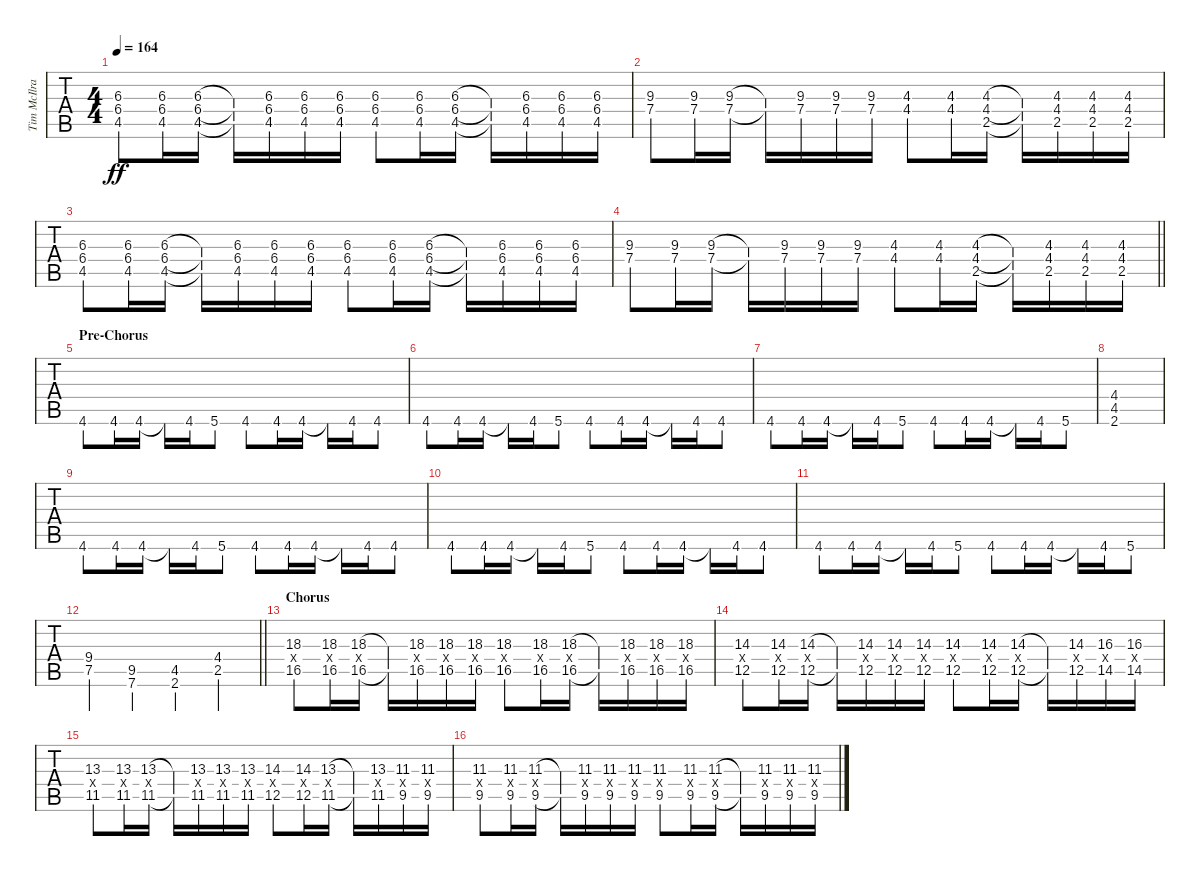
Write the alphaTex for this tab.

\track ("Tim McIlrath - Guitar" "Tim McIlra") {instrument distortionguitar}
\staff {tabs}
\tuning (Eb4 Bb3 Gb3 Db3 Ab2 Eb2) {hide}
\ts (4 4)
\tempo 164
\clef g2
\ks eb
(6.3 6.4 4.5).8{dy ff} (6.3 6.4 4.5).16 (6.3 6.4 4.5).16 (6.3{t} 6.4{t} 4.5{t}).16 (6.3 6.4 4.5).16 (6.3 6.4 4.5).16 (6.3 6.4 4.5).16 (6.3 6.4 4.5).8 (6.3 6.4 4.5).16 (6.3 6.4 4.5).16 (6.3{t} 6.4{t} 4.5{t}).16 (6.3 6.4 4.5).16 (6.3 6.4 4.5).16 (6.3 6.4 4.5).16 |
(9.3 7.4).8 (9.3 7.4).16 (9.3 7.4).16 (9.3{t} 7.4{t}).16 (9.3 7.4).16 (9.3 7.4).16 (9.3 7.4).16 (4.3 4.4).8 (4.3 4.4).16 (4.3 4.4 2.5).16 (4.3{t} 4.4{t} 2.5{t}).16 (4.3 4.4 2.5).16 (4.3 4.4 2.5).16 (4.3 4.4 2.5).16 |
(6.3 6.4 4.5).8 (6.3 6.4 4.5).16 (6.3 6.4 4.5).16 (6.3{t} 6.4{t} 4.5{t}).16 (6.3 6.4 4.5).16 (6.3 6.4 4.5).16 (6.3 6.4 4.5).16 (6.3 6.4 4.5).8 (6.3 6.4 4.5).16 (6.3 6.4 4.5).16 (6.3{t} 6.4{t} 4.5{t}).16 (6.3 6.4 4.5).16 (6.3 6.4 4.5).16 (6.3 6.4 4.5).16 |
\barLineRight lightlight
(9.3 7.4).8 (9.3 7.4).16 (9.3 7.4).16 (9.3{t} 7.4{t}).16 (9.3 7.4).16 (9.3 7.4).16 (9.3 7.4).16 (4.3 4.4).8 (4.3 4.4).16 (4.3 4.4 2.5).16 (4.3{t} 4.4{t} 2.5{t}).16 (4.3 4.4 2.5).16 (4.3 4.4 2.5).16 (4.3 4.4 2.5).16 |
\section ("" "Pre-Chorus")
4.6.8 4.6.16 4.6.16 4.6{t}.16 4.6.16 5.6.8 4.6.8 4.6.16 4.6.16 4.6{t}.16 4.6.16 4.6.8 |
4.6.8 4.6.16 4.6.16 4.6{t}.16 4.6.16 5.6.8 4.6.8 4.6.16 4.6.16 4.6{t}.16 4.6.16 4.6.8 |
4.6.8 4.6.16 4.6.16 4.6{t}.16 4.6.16 5.6.8 4.6.8 4.6.16 4.6.16 4.6{t}.16 4.6.16 5.6.8 |
(4.4 4.5 2.6).1 |
4.6.8 4.6.16 4.6.16 4.6{t}.16 4.6.16 5.6.8 4.6.8 4.6.16 4.6.16 4.6{t}.16 4.6.16 4.6.8 |
4.6.8 4.6.16 4.6.16 4.6{t}.16 4.6.16 5.6.8 4.6.8 4.6.16 4.6.16 4.6{t}.16 4.6.16 4.6.8 |
4.6.8 4.6.16 4.6.16 4.6{t}.16 4.6.16 5.6.8 4.6.8 4.6.16 4.6.16 4.6{t}.16 4.6.16 5.6.8 |
\barLineRight lightlight
(9.4 7.5).4 (9.5 7.6).4 (4.5 2.6).4 (4.4 2.5).4 |
\section ("" "Chorus")
(18.3 16.4{x} 16.5).8 (18.3 16.4{x} 16.5).16 (18.3 16.4{x} 16.5).16 (18.3{t} 16.5{t}).16 (18.3 16.4{x} 16.5).16 (18.3 16.4{x} 16.5).16 (18.3 16.4{x} 16.5).16 (18.3 16.4{x} 16.5).8 (18.3 16.4{x} 16.5).16 (18.3 16.4{x} 16.5).16 (18.3{t} 16.5{t}).16 (18.3 16.4{x} 16.5).16 (18.3 16.4{x} 16.5).16 (18.3 16.4{x} 16.5).16 |
(14.3 12.4{x} 12.5).8 (14.3 12.4{x} 12.5).16 (14.3 12.4{x} 12.5).16 (14.3{t} 12.5{t}).16 (14.3 12.4{x} 12.5).16 (14.3 12.4{x} 12.5).16 (14.3 12.4{x} 12.5).16 (14.3 12.4{x} 12.5).8 (14.3 12.4{x} 12.5).16 (14.3 12.4{x} 12.5).16 (14.3{t} 12.5{t}).16 (14.3 12.4{x} 12.5).16 (16.3 14.4{x} 14.5).16 (16.3 14.4{x} 14.5).16 |
(13.3 11.4{x} 11.5).8 (13.3 11.4{x} 11.5).16 (13.3 11.4{x} 11.5).16 (13.3{t} 11.5{t}).16 (13.3 11.4{x} 11.5).16 (13.3 11.4{x} 11.5).16 (13.3 11.4{x} 11.5).16 (14.3 12.4{x} 12.5).8 (14.3 12.4{x} 12.5).16 (13.3 11.4{x} 11.5).16 (13.3{t} 11.5{t}).16 (13.3 11.4{x} 11.5).16 (11.3 9.4{x} 9.5).16 (11.3 9.4{x} 9.5).16 |
(11.3 9.4{x} 9.5).8 (11.3 9.4{x} 9.5).16 (11.3 9.4{x} 9.5).16 (11.3{t} 9.5{t}).16 (11.3 9.4{x} 9.5).16 (11.3 9.4{x} 9.5).16 (11.3 9.4{x} 9.5).16 (11.3 9.4{x} 9.5).8 (11.3 9.4{x} 9.5).16 (11.3 9.4{x} 9.5).16 (11.3{t} 9.5{t}).16 (11.3 9.4{x} 9.5).16 (11.3 9.4{x} 9.5).16 (11.3 9.4{x} 9.5).16
